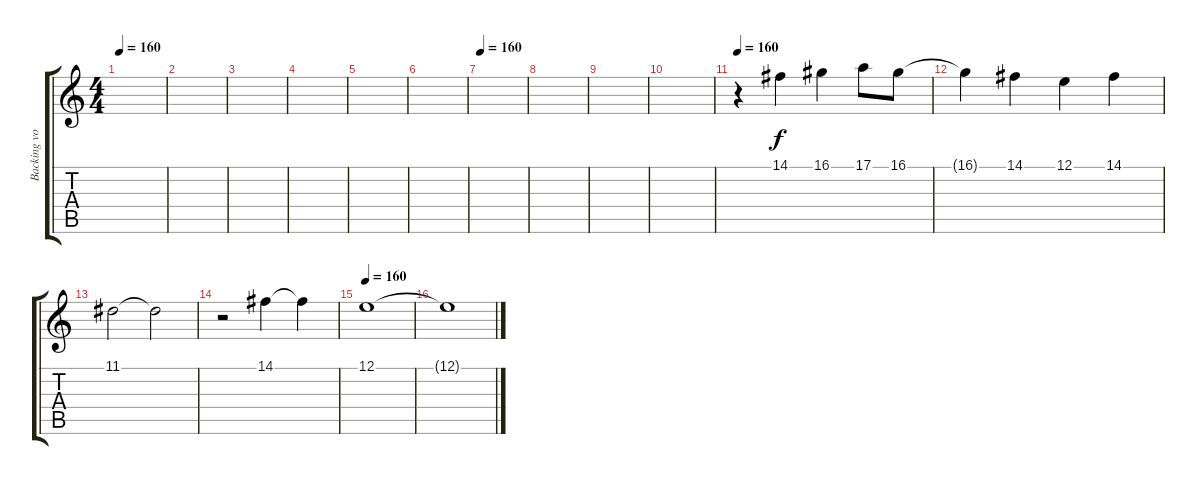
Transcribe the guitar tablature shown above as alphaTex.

\track ("Backing vocals" "Backing vo") {instrument lead1square}
\staff {score tabs}
\tuning (E4 B3 G3 D3 A2 E2) {hide}
\ts (4 4)
\tempo 160
\clef g2
\ks c
|
|
|
|
|
|
\tempo 160
|
|
|
|
\tempo 160
r.4 14.1.4 16.1.4 17.1.8 16.1.8 |
16.1{t}.4 14.1.4 12.1.4 14.1.4 |
11.1.2 11.1{t}.2 |
r.2 14.1.4 14.1{t}.4 |
\tempo 160
12.1.1{volume 4} |
12.1{t}.1
